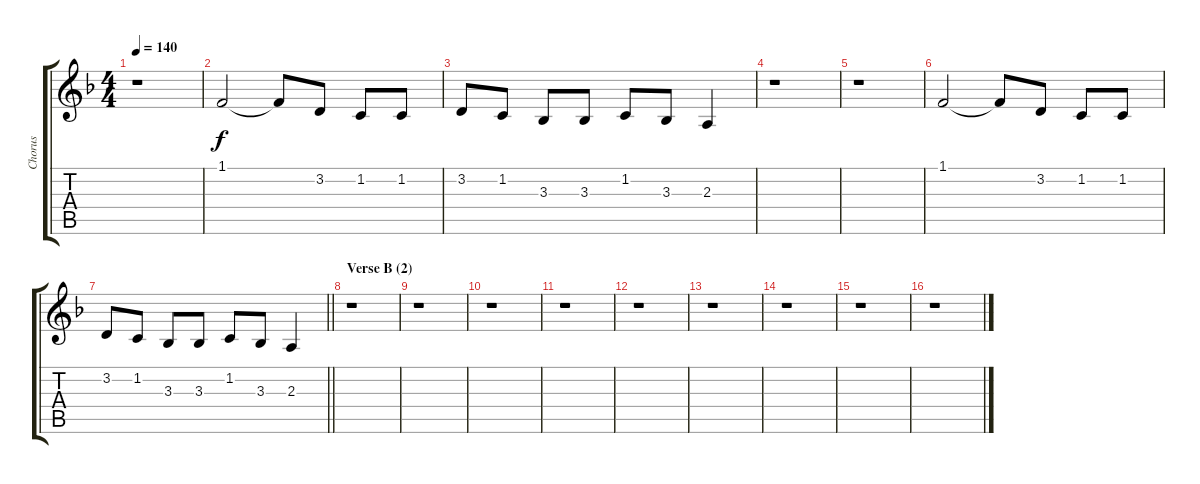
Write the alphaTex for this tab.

\track ("Chorus" "Chorus") {instrument sopranosax}
\staff {score tabs}
\tuning (E4 B3 G3 D3 A2 E2) {hide}
\ts (4 4)
\tempo 140
\clef g2
\ks f
r.1{dy f} |
1.1.2 1.1{t}.8 3.2.8 1.2.8 1.2.8 |
3.2.8 1.2.8 3.3.8 3.3.8 1.2.8 3.3.8 2.3.4 |
r.1 |
r.1 |
1.1.2 1.1{t}.8 3.2.8 1.2.8 1.2.8 |
\barLineRight lightlight
3.2.8 1.2.8 3.3.8 3.3.8 1.2.8 3.3.8 2.3.4 |
\section ("" "Verse B (2)")
r.1 |
r.1 |
r.1 |
r.1 |
r.1 |
r.1 |
r.1 |
r.1 |
r.1
